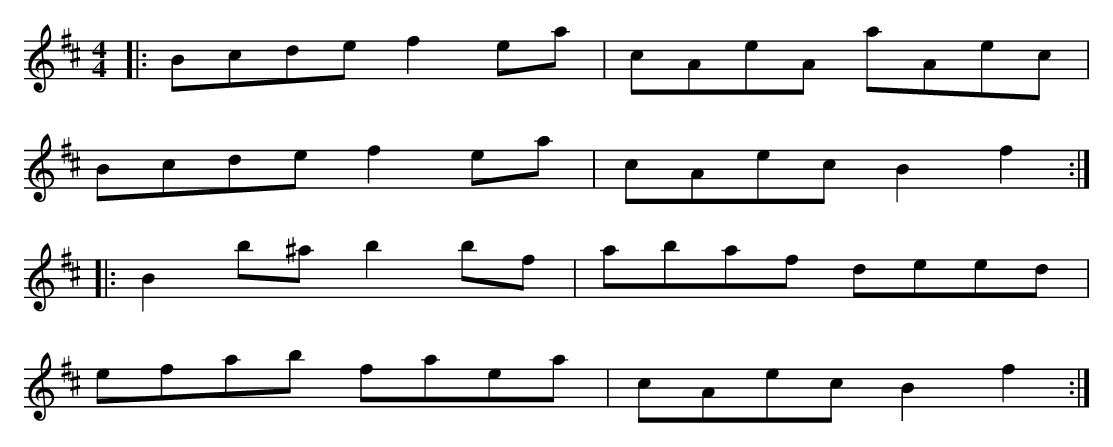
X:1
M:4/4
K:Bmin
|:Bcde f2 ea|cAeA aAec|
Bcde f2 ea|cAec B2f2:|
|:B2 b^a b2 bf|abaf deed|
efab faea|cAec B2f2:|
